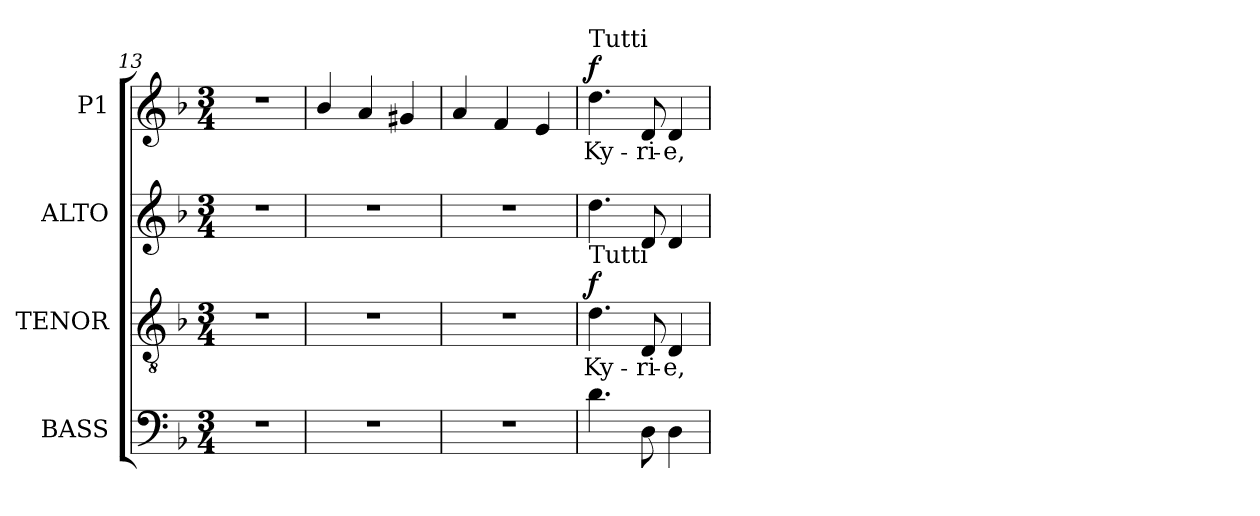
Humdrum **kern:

**kern	**kern	**text	**dynam	**kern	**kern	**text	**dynam
*part4	*part3	*part3	*part3	*part2	*part1	*part1	*part1
*staff4	*staff3	*staff3	*staff3	*staff2	*staff1	*staff1	*staff1
*I"BASS	*I"TENOR	*	*	*I"ALTO	*I"P1	*	*
*clefF4	*clefGv2	*	*	*clefG2	*clefG2	*	*
*	*ITrd7c12	*	*	*	*	*	*
*k[b-]	*k[b-]	*	*	*k[b-]	*k[b-]	*	*
*F:	*F:	*	*	*F:	*F:	*	*
*M3/4	*M3/4	*	*	*M3/4	*M3/4	*	*
=13	=13	=13	=13	=13	=13	=13	=13
2.r	2.r	.	.	2.r	2.r	.	.
=14	=14	=14	=14	=14	=14	=14	=14
!LO:N:vis=1	!LO:N:vis=1	!	!	!LO:N:vis=1	!	!	!
2.r	2.r	.	.	2.r	4b-i/	.	.
.	.	.	.	.	4ai/	.	.
.	.	.	.	.	4g#Xi/	.	.
=15	=15	=15	=15	=15	=15	=15	=15
!LO:N:vis=1	!LO:N:vis=1	!	!	!LO:N:vis=1	!	!	!
2.r	2.r	.	.	2.r	4ai/	.	.
.	.	.	.	.	4fi/	.	.
.	.	.	.	.	4ei/	.	.
!!LO:LB:g=z
=16	=16	=16	=16	=16	=16	=16	=16
!	!	!LO:LY:b:color=#000000	!	!	!	!	!
!	!	!	!	!	!LO:TX:a:t=Tutti	!	!
!	!LO:TX:a:t=Tutti	!	!	!	!	!	!
!	!	!	!	!	!	!LO:LY:b:color=#000000	!
4.di\	4.Di\	Ky-	f	4.ddi\	4.ddi\	Ky-	f
!	!	!LO:LY:b:color=#000000	!	!	!	!	!
!	!	!	!	!	!	!LO:LY:b:color=#000000	!
8Di\	8DDi/	-ri-	.	8di/	8di/	-ri-	.
!	!	!LO:LY:b:color=#000000	!	!	!	!	!
!	!	!	!	!	!	!LO:LY:b:color=#000000	!
4Di\	4DDi/	-e,	.	4di/	4di/	-e,	.
=	=	=	=	=	=	=	=
*-	*-	*-	*-	*-	*-	*-	*-
